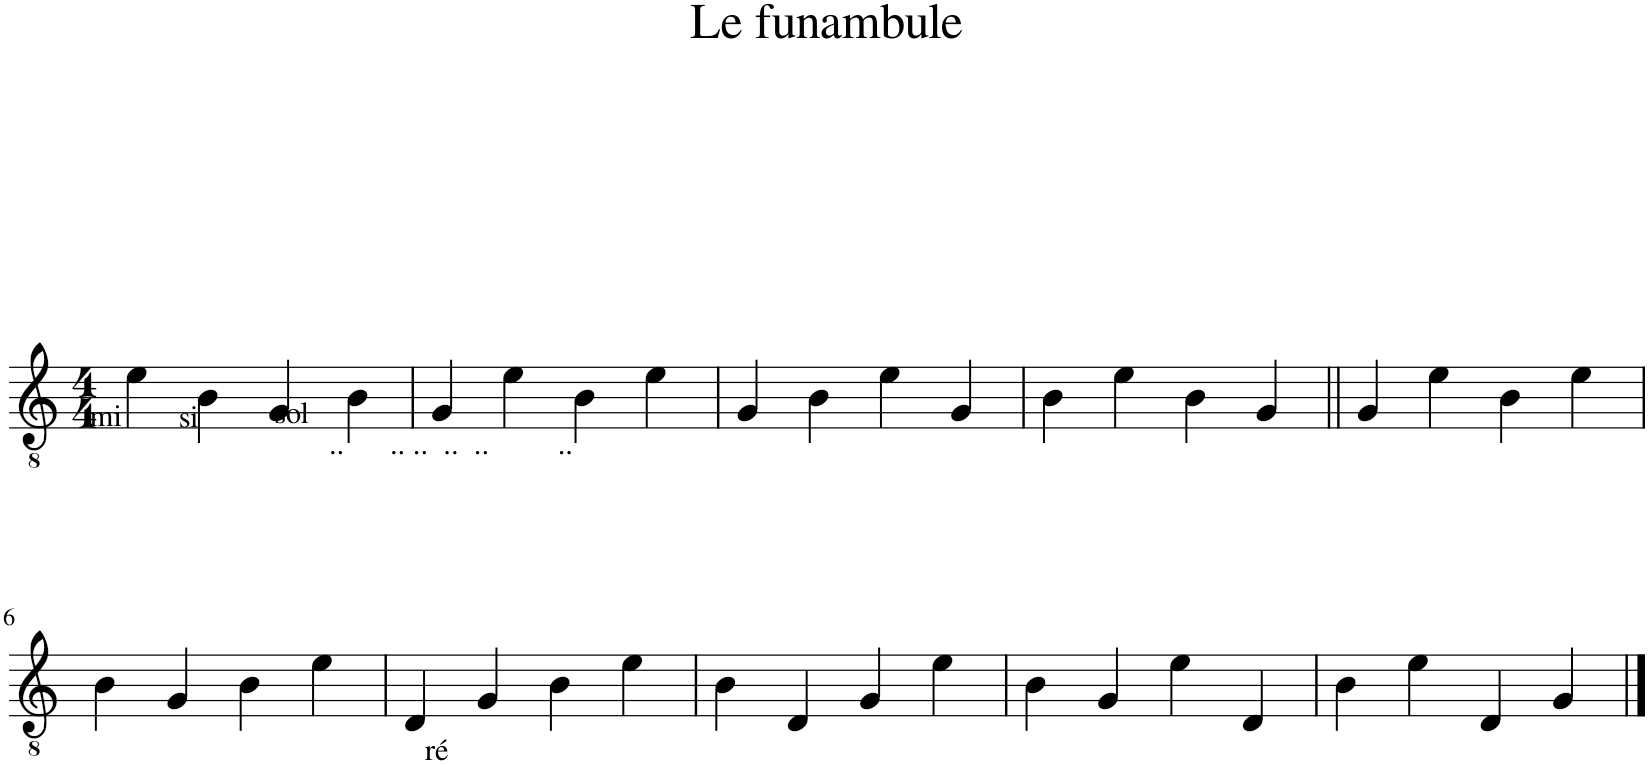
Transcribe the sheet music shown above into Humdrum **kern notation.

**kern
*part1
*staff1
*I"Guitar
*I'Guit.
*clefGv2
*k[]
*M4/4
=1
!LO:TX:a:t=mi
4e\
!LO:TX:a:t=si
4B\
!LO:TX:a:t=sol
4G/
!LO:TX:b:t=..      .. ..  ..  ..         ..
4B\
=2
4G/
4e\
4B\
4e\
=3
4G/
4B\
4e\
4G/
=4
4B\
4e\
4B\
4G/
=5||
4G/
4e\
4B\
4e\
!!LO:LB:g=z
=6
4B\
4G/
4B\
4e\
=7
!LO:TX:b:t=ré
4D/
4G/
4B\
4e\
=8
4B\
4D/
4G/
4e\
=9
4B\
4G/
4e\
4D/
=10
4B\
4e\
4D/
4G/
==
*-
